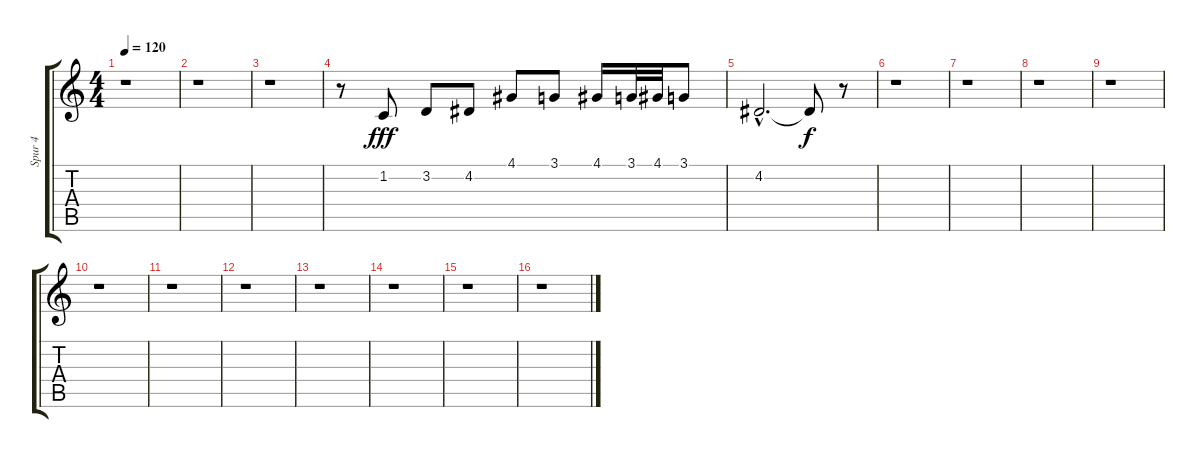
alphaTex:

\track ("Spur 4" "Spur 4") {instrument accordion}
\staff {score tabs}
\tuning (E4 B3 G3 D3 A2 E2) {hide}
\ts (4 4)
\tempo 120
\clef g2
\ks c
r.1{dy fff} |
r.1 |
r.1 |
r.8 1.2.8 3.2.8 4.2.8 4.1.8 3.1.8 4.1.16 3.1.32 4.1.32 3.1.8 |
4.2{hac}.2{d} 4.2{t}.8{dy f} r.8 |
r.1 |
r.1 |
r.1 |
r.1 |
r.1 |
r.1 |
r.1 |
r.1 |
r.1 |
r.1 |
r.1
